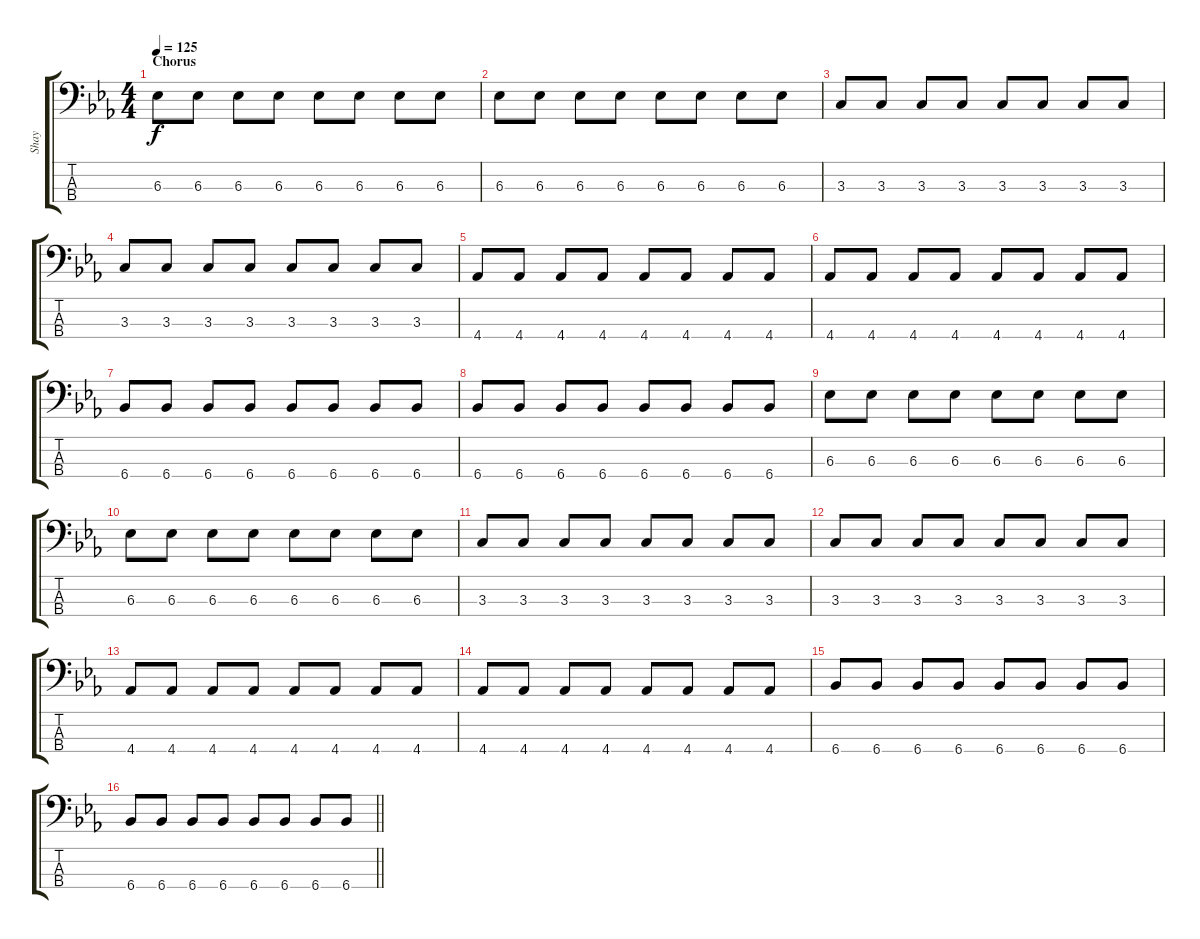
\track ("Shay" "Shay") {instrument electricbasspick}
\staff {score tabs}
\tuning (G2 D2 A1 E1) {hide}
\ts (4 4)
\section ("" "Chorus")
\tempo 125
\clef f4
\ks eb
6.3.8{dy f} 6.3.8 6.3.8 6.3.8 6.3.8 6.3.8 6.3.8 6.3.8 |
6.3.8 6.3.8 6.3.8 6.3.8 6.3.8 6.3.8 6.3.8 6.3.8 |
3.3.8 3.3.8 3.3.8 3.3.8 3.3.8 3.3.8 3.3.8 3.3.8 |
3.3.8 3.3.8 3.3.8 3.3.8 3.3.8 3.3.8 3.3.8 3.3.8 |
4.4.8 4.4.8 4.4.8 4.4.8 4.4.8 4.4.8 4.4.8 4.4.8 |
4.4.8 4.4.8 4.4.8 4.4.8 4.4.8 4.4.8 4.4.8 4.4.8 |
6.4.8 6.4.8 6.4.8 6.4.8 6.4.8 6.4.8 6.4.8 6.4.8 |
6.4.8 6.4.8 6.4.8 6.4.8 6.4.8 6.4.8 6.4.8 6.4.8 |
6.3.8 6.3.8 6.3.8 6.3.8 6.3.8 6.3.8 6.3.8 6.3.8 |
6.3.8 6.3.8 6.3.8 6.3.8 6.3.8 6.3.8 6.3.8 6.3.8 |
3.3.8 3.3.8 3.3.8 3.3.8 3.3.8 3.3.8 3.3.8 3.3.8 |
3.3.8 3.3.8 3.3.8 3.3.8 3.3.8 3.3.8 3.3.8 3.3.8 |
4.4.8 4.4.8 4.4.8 4.4.8 4.4.8 4.4.8 4.4.8 4.4.8 |
4.4.8 4.4.8 4.4.8 4.4.8 4.4.8 4.4.8 4.4.8 4.4.8 |
6.4.8 6.4.8 6.4.8 6.4.8 6.4.8 6.4.8 6.4.8 6.4.8 |
\barLineRight lightlight
6.4.8 6.4.8 6.4.8 6.4.8 6.4.8 6.4.8 6.4.8 6.4.8
